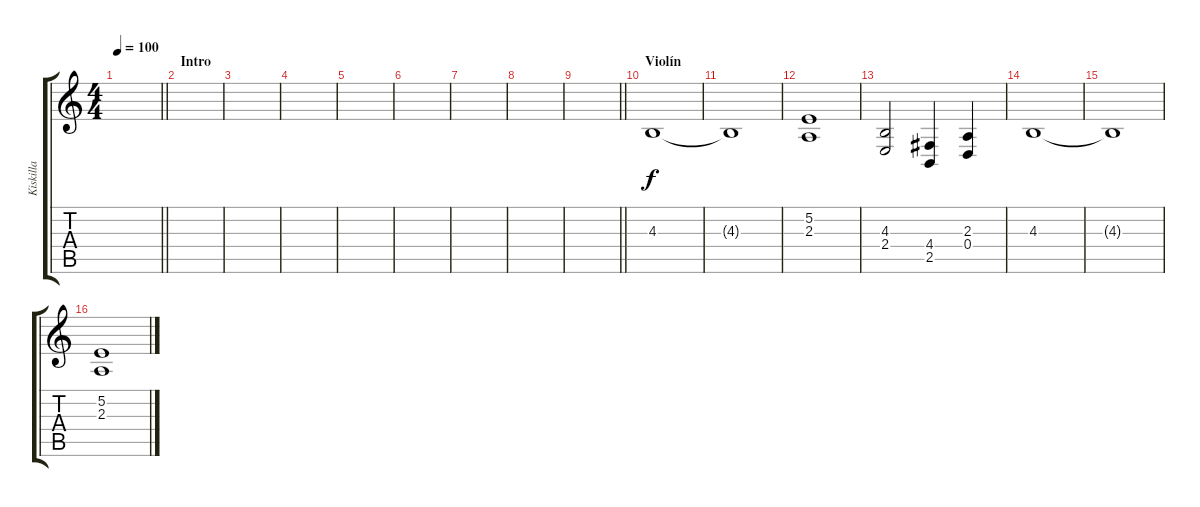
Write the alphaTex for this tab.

\track ("Kiskilla" "Kiskilla") {instrument churchorgan}
\staff {score tabs}
\tuning (E4 B3 G3 D3 A2 E2) {hide}
\ts (4 4)
\tempo 100
\clef g2
\barLineRight lightlight
\ks c
|
\section ("" "Intro")
|
|
|
|
|
|
|
\barLineRight lightlight
|
\section ("" "Violín")
4.3.1{volume 11 instrument choiraahs} |
4.3{t}.1 |
(5.2 2.3).1 |
(4.3 2.4).2 (4.4 2.5).4 (2.3 0.4).4 |
4.3.1 |
4.3{t}.1 |
(5.2 2.3).1
